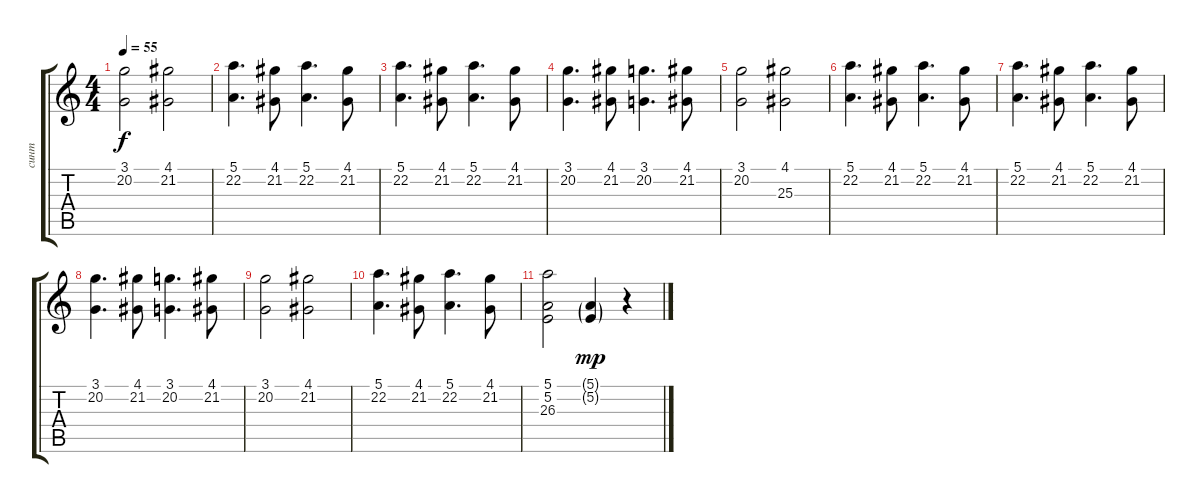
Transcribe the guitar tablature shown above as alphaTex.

\track ("синт" "синт") {instrument tremolostrings}
\staff {score tabs}
\tuning (E4 B3 G3 D3 A2 E2) {hide}
\ts (4 4)
\tempo 55
\clef g2
\ks c
(3.1 20.2).2{dy f} (4.1 21.2).2 |
(5.1 22.2).4{d} (4.1 21.2).8 (5.1 22.2).4{d} (4.1 21.2).8 |
(5.1 22.2).4{d} (4.1 21.2).8 (5.1 22.2).4{d} (4.1 21.2).8 |
(3.1 20.2).4{d} (4.1 21.2).8 (3.1 20.2).4{d} (4.1 21.2).8 |
(3.1 20.2).2 (4.1 25.3).2 |
(5.1 22.2).4{d} (4.1 21.2).8 (5.1 22.2).4{d} (4.1 21.2).8 |
(5.1 22.2).4{d} (4.1 21.2).8 (5.1 22.2).4{d} (4.1 21.2).8 |
(3.1 20.2).4{d} (4.1 21.2).8 (3.1 20.2).4{d} (4.1 21.2).8 |
(3.1 20.2).2 (4.1 21.2).2 |
(5.1 22.2).4{d} (4.1 21.2).8 (5.1 22.2).4{d} (4.1 21.2).8 |
(5.1 5.2 26.3).2 (5.1{g} 5.2{g}).4{dy mp} r.4
